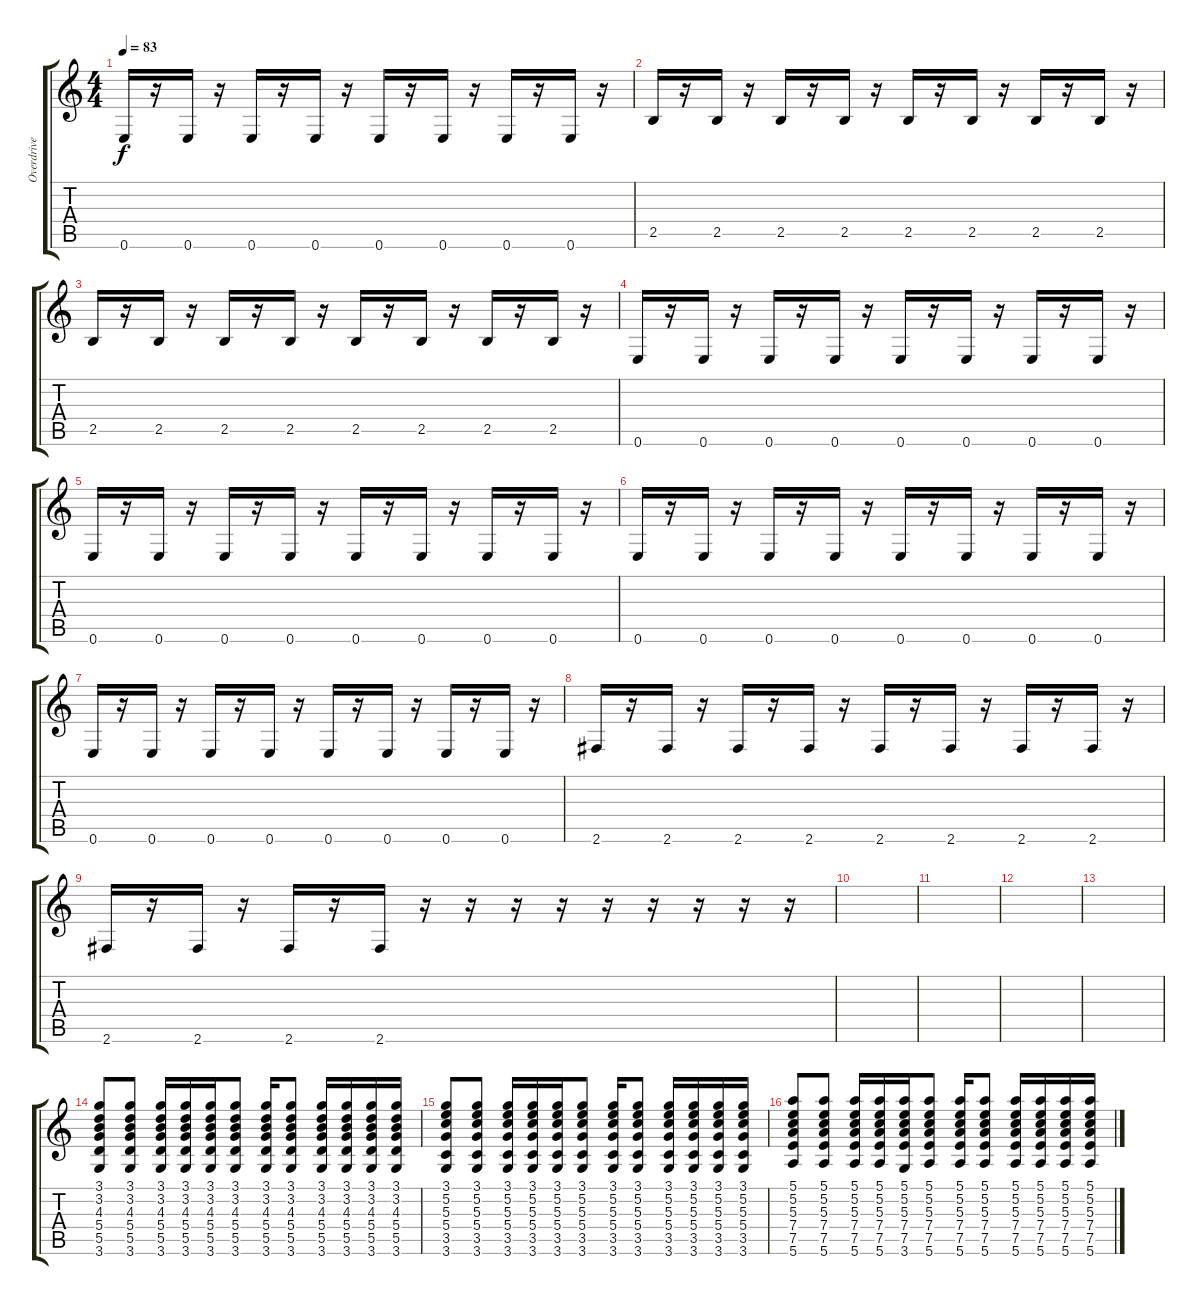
\track ("Overdrive" "Overdrive") {instrument overdrivenguitar}
\staff {score tabs}
\tuning (E4 B3 G3 D3 A2 E2) {hide}
\ts (4 4)
\tempo 83
\clef g2
\ks c
0.6.16{dy f balance 8} r.16 0.6.16 r.16 0.6.16 r.16 0.6.16 r.16 0.6.16 r.16 0.6.16 r.16 0.6.16 r.16 0.6.16 r.16 |
2.5.16{balance 8} r.16 2.5.16 r.16 2.5.16 r.16 2.5.16 r.16 2.5.16 r.16 2.5.16 r.16 2.5.16 r.16 2.5.16 r.16 |
2.5.16{balance 8} r.16 2.5.16 r.16 2.5.16 r.16 2.5.16 r.16 2.5.16 r.16 2.5.16 r.16 2.5.16 r.16 2.5.16 r.16 |
0.6.16{balance 8} r.16 0.6.16 r.16 0.6.16 r.16 0.6.16 r.16 0.6.16 r.16 0.6.16 r.16 0.6.16 r.16 0.6.16 r.16 |
0.6.16{balance 8} r.16 0.6.16 r.16 0.6.16 r.16 0.6.16 r.16 0.6.16 r.16 0.6.16 r.16 0.6.16 r.16 0.6.16 r.16 |
0.6.16{balance 8} r.16 0.6.16 r.16 0.6.16 r.16 0.6.16 r.16 0.6.16 r.16 0.6.16 r.16 0.6.16 r.16 0.6.16 r.16 |
0.6.16{balance 8} r.16 0.6.16 r.16 0.6.16 r.16 0.6.16 r.16 0.6.16 r.16 0.6.16 r.16 0.6.16 r.16 0.6.16 r.16 |
2.6.16{balance 8} r.16 2.6.16 r.16 2.6.16 r.16 2.6.16 r.16 2.6.16 r.16 2.6.16 r.16 2.6.16 r.16 2.6.16 r.16 |
2.6.16{balance 8} r.16 2.6.16 r.16 2.6.16 r.16 2.6.16 r.16 r.16 r.16 r.16 r.16 r.16 r.16 r.16 r.16 |
|
|
|
|
(3.1 3.2 4.3 5.4 5.5 3.6).8 (3.1 3.2 4.3 5.4 5.5 3.6).8 (3.1 3.2 4.3 5.4 5.5 3.6).16 (3.1 3.2 4.3 5.4 5.5 3.6).16 (3.1 3.2 4.3 5.4 5.5 3.6).16 (3.1 3.2 4.3 5.4 5.5 3.6).8 (3.1 3.2 4.3 5.4 5.5 3.6).16 (3.1 3.2 4.3 5.4 5.5 3.6).8 (3.1 3.2 4.3 5.4 5.5 3.6).16 (3.1 3.2 4.3 5.4 5.5 3.6).16 (3.1 3.2 4.3 5.4 5.5 3.6).16 (3.1 3.2 4.3 5.4 5.5 3.6).16 |
(3.1 5.2 5.3 5.4 3.5 3.6).8 (3.1 5.2 5.3 5.4 3.5 3.6).8 (3.1 5.2 5.3 5.4 3.5 3.6).16 (3.1 5.2 5.3 5.4 3.5 3.6).16 (3.1 5.2 5.3 5.4 3.5 3.6).16 (3.1 5.2 5.3 5.4 3.5 3.6).8 (3.1 5.2 5.3 5.4 3.5 3.6).16 (3.1 5.2 5.3 5.4 3.5 3.6).8 (3.1 5.2 5.3 5.4 3.5 3.6).16 (3.1 5.2 5.3 5.4 3.5 3.6).16 (3.1 5.2 5.3 5.4 3.5 3.6).16 (3.1 5.2 5.3 5.4 3.5 3.6).16 |
(5.1 5.2 5.3 7.4 7.5 5.6).8 (5.1 5.2 5.3 7.4 7.5 5.6).8 (5.1 5.2 5.3 7.4 7.5 5.6).16 (5.1 5.2 5.3 7.4 7.5 5.6).16 (5.1 5.2 5.3 7.4 7.5 3.6).16 (5.1 5.2 5.3 7.4 7.5 5.6).8 (5.1 5.2 5.3 7.4 7.5 5.6).16 (5.1 5.2 5.3 7.4 7.5 5.6).8 (5.1 5.2 5.3 7.4 7.5 5.6).16 (5.1 5.2 5.3 7.4 7.5 5.6).16 (5.1 5.2 5.3 7.4 7.5 5.6).16 (5.1 5.2 5.3 7.4 7.5 5.6).16
